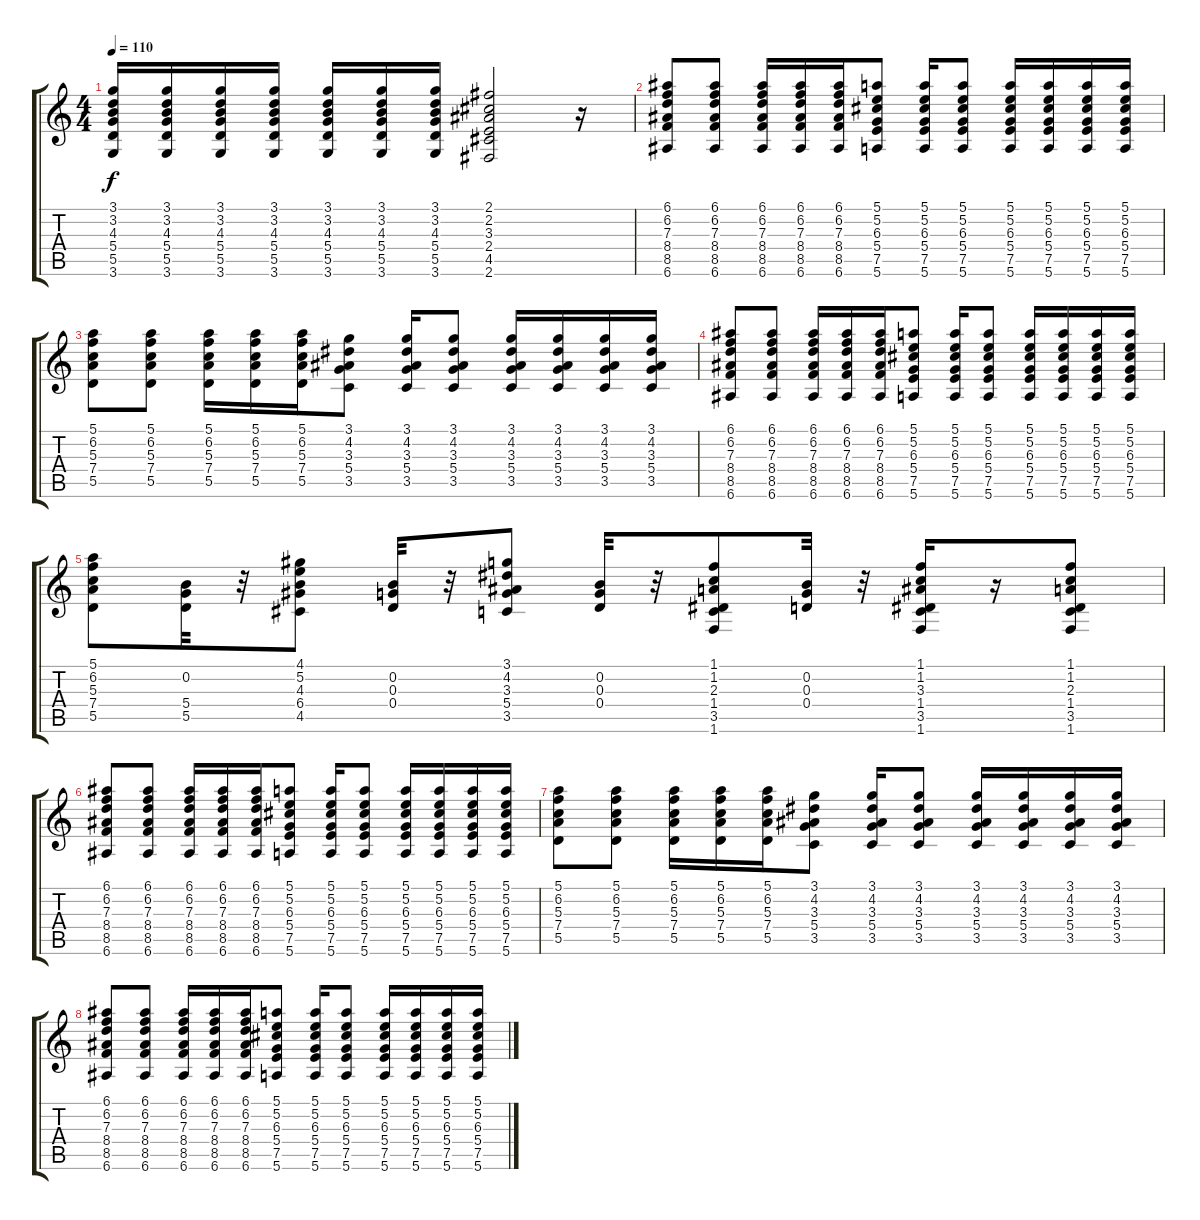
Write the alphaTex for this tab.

\track "" {instrument acousticguitarsteel}
\staff {score tabs}
\tuning (E4 B3 G3 D3 A2 E2) {hide}
\ts (4 4)
\tempo 110
\clef g2
\ks c
(3.1{t} 3.2{t} 4.3{t} 5.4{t} 5.5{t} 3.6{t}).16{dy f} (3.1 3.2 4.3 5.4 5.5 3.6).16 (3.1 3.2 4.3 5.4 5.5 3.6).16 (3.1 3.2 4.3 5.4 5.5 3.6).16 (3.1 3.2 4.3 5.4 5.5 3.6).16 (3.1 3.2 4.3 5.4 5.5 3.6).16 (3.1 3.2 4.3 5.4 5.5 3.6).16 (2.1 2.2 3.3 2.4 4.5 2.6).2 r.16 |
(6.1 6.2 7.3 8.4 8.5 6.6).8 (6.1 6.2 7.3 8.4 8.5 6.6).8 (6.1 6.2 7.3 8.4 8.5 6.6).16 (6.1 6.2 7.3 8.4 8.5 6.6).16 (6.1 6.2 7.3 8.4 8.5 6.6).16 (5.1 5.2 6.3 5.4 7.5 5.6).8 (5.1 5.2 6.3 5.4 7.5 5.6).16 (5.1 5.2 6.3 5.4 7.5 5.6).8 (5.1 5.2 6.3 5.4 7.5 5.6).16 (5.1 5.2 6.3 5.4 7.5 5.6).16 (5.1 5.2 6.3 5.4 7.5 5.6).16 (5.1 5.2 6.3 5.4 7.5 5.6).16 |
(5.1 6.2 5.3 7.4 5.5).8 (5.1 6.2 5.3 7.4 5.5).8 (5.1 6.2 5.3 7.4 5.5).16 (5.1 6.2 5.3 7.4 5.5).16 (5.1 6.2 5.3 7.4 5.5).16 (3.1 4.2 3.3 5.4 3.5).8 (3.1 4.2 3.3 5.4 3.5).16 (3.1 4.2 3.3 5.4 3.5).8 (3.1 4.2 3.3 5.4 3.5).16 (3.1 4.2 3.3 5.4 3.5).16 (3.1 4.2 3.3 5.4 3.5).16 (3.1 4.2 3.3 5.4 3.5).16 |
(6.1 6.2 7.3 8.4 8.5 6.6).8 (6.1 6.2 7.3 8.4 8.5 6.6).8 (6.1 6.2 7.3 8.4 8.5 6.6).16 (6.1 6.2 7.3 8.4 8.5 6.6).16 (6.1 6.2 7.3 8.4 8.5 6.6).16 (5.1 5.2 6.3 5.4 7.5 5.6).8 (5.1 5.2 6.3 5.4 7.5 5.6).16 (5.1 5.2 6.3 5.4 7.5 5.6).8 (5.1 5.2 6.3 5.4 7.5 5.6).16 (5.1 5.2 6.3 5.4 7.5 5.6).16 (5.1 5.2 6.3 5.4 7.5 5.6).16 (5.1 5.2 6.3 5.4 7.5 5.6).16 |
(5.1 6.2 5.3 7.4 5.5).8 (0.2 5.4 5.5).32 r.32 (4.1 5.2 4.3 6.4 4.5).8 (0.2 0.3 0.4).32 r.32 (3.1 4.2 3.3 5.4 3.5).8 (0.2 0.3 0.4).32 r.32 (1.1 1.2 2.3 1.4 3.5 1.6).8 (0.2 0.3 0.4).32 r.32 (1.1 1.2 3.3 1.4 3.5 1.6).16 r.16 (1.1 1.2 2.3 1.4 3.5 1.6).8 |
(6.1 6.2 7.3 8.4 8.5 6.6).8 (6.1 6.2 7.3 8.4 8.5 6.6).8 (6.1 6.2 7.3 8.4 8.5 6.6).16 (6.1 6.2 7.3 8.4 8.5 6.6).16 (6.1 6.2 7.3 8.4 8.5 6.6).16 (5.1 5.2 6.3 5.4 7.5 5.6).8 (5.1 5.2 6.3 5.4 7.5 5.6).16 (5.1 5.2 6.3 5.4 7.5 5.6).8 (5.1 5.2 6.3 5.4 7.5 5.6).16 (5.1 5.2 6.3 5.4 7.5 5.6).16 (5.1 5.2 6.3 5.4 7.5 5.6).16 (5.1 5.2 6.3 5.4 7.5 5.6).16 |
(5.1 6.2 5.3 7.4 5.5).8 (5.1 6.2 5.3 7.4 5.5).8 (5.1 6.2 5.3 7.4 5.5).16 (5.1 6.2 5.3 7.4 5.5).16 (5.1 6.2 5.3 7.4 5.5).16 (3.1 4.2 3.3 5.4 3.5).8 (3.1 4.2 3.3 5.4 3.5).16 (3.1 4.2 3.3 5.4 3.5).8 (3.1 4.2 3.3 5.4 3.5).16 (3.1 4.2 3.3 5.4 3.5).16 (3.1 4.2 3.3 5.4 3.5).16 (3.1 4.2 3.3 5.4 3.5).16 |
(6.1 6.2 7.3 8.4 8.5 6.6).8 (6.1 6.2 7.3 8.4 8.5 6.6).8 (6.1 6.2 7.3 8.4 8.5 6.6).16 (6.1 6.2 7.3 8.4 8.5 6.6).16 (6.1 6.2 7.3 8.4 8.5 6.6).16 (5.1 5.2 6.3 5.4 7.5 5.6).8 (5.1 5.2 6.3 5.4 7.5 5.6).16 (5.1 5.2 6.3 5.4 7.5 5.6).8 (5.1 5.2 6.3 5.4 7.5 5.6).16 (5.1 5.2 6.3 5.4 7.5 5.6).16 (5.1 5.2 6.3 5.4 7.5 5.6).16 (5.1 5.2 6.3 5.4 7.5 5.6).16
